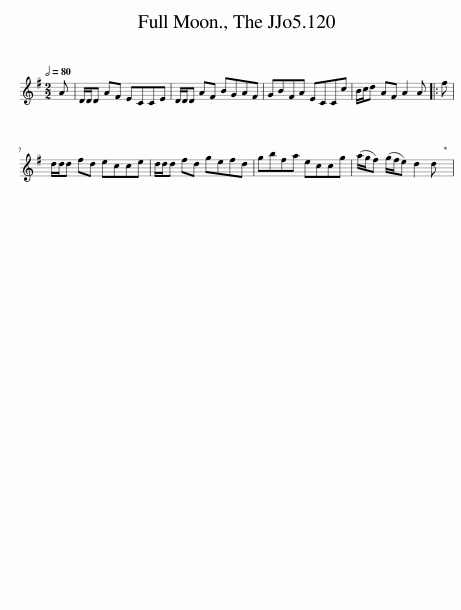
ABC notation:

X:1
L:1/8
Q:1/2=80
M:2/2
I:linebreak $
K:G
V:1 treble
V:1
 A | D/D/D AF ECCE | D/D/D AF BGAF | GBFA ECCc | B/c/d AF A2 A |: %5
 f |$ d/d/d fd ecce | d/d/d fd gefd | gbfa eccg | (a/g/f) (g/f/e) d2 d | %10
